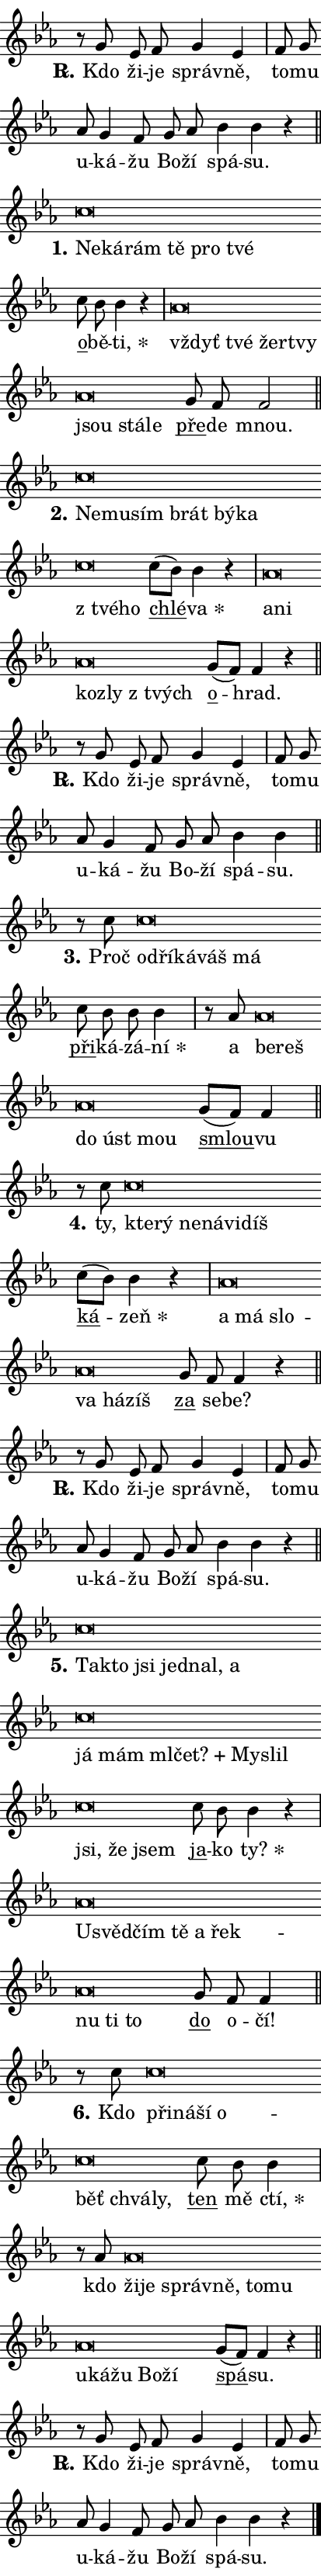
\version "2.22.1"
\header { tagline = "" }
\paper {
  indent = 0\cm
  top-margin = 0\cm
  right-margin = 0\cm
  bottom-margin = 0\cm
  left-margin = 0\cm
  paper-width = 7\cm
  page-breaking = #ly:one-page-breaking
  system-system-spacing.basic-distance = #11
  score-system-spacing.basic-distance = #11
  ragged-last = ##f
}


%% Author: Thomas Morley
%% https://lists.gnu.org/archive/html/lilypond-user/2020-05/msg00002.html
#(define (line-position grob)
"Returns position of @var[grob} in current system:
   @code{'start}, if at first time-step
   @code{'end}, if at last time-step
   @code{'middle} otherwise
"
  (let* ((col (ly:item-get-column grob))
         (ln (ly:grob-object col 'left-neighbor))
         (rn (ly:grob-object col 'right-neighbor))
         (col-to-check-left (if (ly:grob? ln) ln col))
         (col-to-check-right (if (ly:grob? rn) rn col))
         (break-dir-left
           (and
             (ly:grob-property col-to-check-left 'non-musical #f)
             (ly:item-break-dir col-to-check-left)))
         (break-dir-right
           (and
             (ly:grob-property col-to-check-right 'non-musical #f)
             (ly:item-break-dir col-to-check-right))))
        (cond ((eqv? 1 break-dir-left) 'start)
              ((eqv? -1 break-dir-right) 'end)
              (else 'middle))))

#(define (tranparent-at-line-position vctor)
  (lambda (grob)
  "Relying on @code{line-position} select the relevant enry from @var{vctor}.
Used to determine transparency,"
    (case (line-position grob)
      ((end) (not (vector-ref vctor 0)))
      ((middle) (not (vector-ref vctor 1)))
      ((start) (not (vector-ref vctor 2))))))

noteHeadBreakVisibility =
#(define-music-function (break-visibility)(vector?)
"Makes @code{NoteHead}s transparent relying on @var{break-visibility}"
#{
  \override NoteHead.transparent =
    #(tranparent-at-line-position break-visibility)
#})

#(define delete-ledgers-for-transparent-note-heads
  (lambda (grob)
    "Reads whether a @code{NoteHead} is transparent.
If so this @code{NoteHead} is removed from @code{'note-heads} from
@var{grob}, which is supposed to be @code{LedgerLineSpanner}.
As a result ledgers are not printed for this @code{NoteHead}"
    (let* ((nhds-array (ly:grob-object grob 'note-heads))
           (nhds-list
             (if (ly:grob-array? nhds-array)
                 (ly:grob-array->list nhds-array)
                 '()))
           ;; Relies on the transparent-property being done before
           ;; Staff.LedgerLineSpanner.after-line-breaking is executed.
           ;; This is fragile ...
           (to-keep
             (remove
               (lambda (nhd)
                 (ly:grob-property nhd 'transparent #f))
               nhds-list)))
      ;; TODO find a better method to iterate over grob-arrays, similiar
      ;; to filter/remove etc for lists
      ;; For now rebuilt from scratch
      (set! (ly:grob-object grob 'note-heads)  '())
      (for-each
        (lambda (nhd)
          (ly:pointer-group-interface::add-grob grob 'note-heads nhd))
        to-keep))))

hideNotes = {
  \noteHeadBreakVisibility #begin-of-line-visible
}
unHideNotes = {
  \noteHeadBreakVisibility #all-visible
}

% work-around for resetting accidentals
% https://lilypond.org/doc/v2.23/Documentation/notation/displaying-rhythms#unmetered-music
cadenzaMeasure = {
  \cadenzaOff
  \partial 1024 s1024
  \cadenzaOn
}

#(define-markup-command (accent layout props text) (markup?)
  "Underline accented syllable"
  (interpret-markup layout props
    #{\markup \override #'(offset . 4.3) \underline { #text }#}))

responsum = \markup \concat {
  "R" \hspace #-1.05 \path #0.1 #'((moveto 0 0.07) (lineto 0.9 0.8)) \hspace #0.05 "."
}

\layout {
    \context {
        \Staff
        \remove "Time_signature_engraver"
        \override LedgerLineSpanner.after-line-breaking = #delete-ledgers-for-transparent-note-heads
    }
    \context {
        \Voice {
            \override NoteHead.output-attributes = #'((class . "notehead"))
            \override Hairpin.height = #0.55
        }
    }
    \context {
        \Lyrics {
            \override StanzaNumber.output-attributes = #'((class . "stanzanumber"))
            \override LyricSpace.minimum-distance = #0.9
            \override LyricText.font-name = #"TeX Gyre Schola"
            \override LyricText.font-size = 1
            \override StanzaNumber.font-name = #"TeX Gyre Schola Bold"
            \override StanzaNumber.font-size = 1
        }
    }
}

% magnetic-lyrics.ily
%
%   written by
%     Jean Abou Samra <jean@abou-samra.fr>
%     Werner Lemberg <wl@gnu.org>
%
%   adapted by
%     Jiri Hon <jiri.hon@gmail.com>
%
% Version 2022-Apr-15

% https://www.mail-archive.com/lilypond-user@gnu.org/msg149350.html

#(define (Left_hyphen_pointer_engraver context)
   "Collect syllable-hyphen-syllable occurrences in lyrics and store
them in properties.  This engraver only looks to the left.  For
example, if the lyrics input is @code{foo -- bar}, it does the
following.

@itemize @bullet
@item
Set the @code{text} property of the @code{LyricHyphen} grob between
@q{foo} and @q{bar} to @code{foo}.

@item
Set the @code{left-hyphen} property of the @code{LyricText} grob with
text @q{foo} to the @code{LyricHyphen} grob between @q{foo} and
@q{bar}.
@end itemize

Use this auxiliary engraver in combination with the
@code{lyric-@/text::@/apply-@/magnetic-@/offset!} hook."
   (let ((hyphen #f)
         (text #f))
     (make-engraver
      (acknowledgers
       ((lyric-syllable-interface engraver grob source-engraver)
        (set! text grob)))
      (end-acknowledgers
       ((lyric-hyphen-interface engraver grob source-engraver)
        ;(when (not (grob::has-interface grob 'lyric-space-interface))
          (set! hyphen grob)));)
      ((stop-translation-timestep engraver)
       (when (and text hyphen)
         (ly:grob-set-object! text 'left-hyphen hyphen))
       (set! text #f)
       (set! hyphen #f)))))

#(define (lyric-text::apply-magnetic-offset! grob)
   "If the space between two syllables is less than the value in
property @code{LyricText@/.details@/.squash-threshold}, move the right
syllable to the left so that it gets concatenated with the left
syllable.

Use this function as a hook for
@code{LyricText@/.after-@/line-@/breaking} if the
@code{Left_@/hyphen_@/pointer_@/engraver} is active."
   (let ((hyphen (ly:grob-object grob 'left-hyphen #f)))
     (when hyphen
       (let ((left-text (ly:spanner-bound hyphen LEFT)))
         (when (grob::has-interface left-text 'lyric-syllable-interface)
           (let* ((common (ly:grob-common-refpoint grob left-text X))
                  (this-x-ext (ly:grob-extent grob common X))
                  (left-x-ext
                   (begin
                     ;; Trigger magnetism for left-text.
                     (ly:grob-property left-text 'after-line-breaking)
                     (ly:grob-extent left-text common X)))
                  ;; `delta` is the gap width between two syllables.
                  (delta (- (interval-start this-x-ext)
                            (interval-end left-x-ext)))
                  (details (ly:grob-property grob 'details))
                  (threshold (assoc-get 'squash-threshold details 0.2)))
             (when (< delta threshold)
               (let* (;; We have to manipulate the input text so that
                      ;; ligatures crossing syllable boundaries are not
                      ;; disabled.  For languages based on the Latin
                      ;; script this is essentially a beautification.
                      ;; However, for non-Western scripts it can be a
                      ;; necessity.
                      (lt (ly:grob-property left-text 'text))
                      (rt (ly:grob-property grob 'text))
                      (is-space (grob::has-interface hyphen 'lyric-space-interface))
                      (space (if is-space " " ""))
                      (space-markup (grob-interpret-markup grob " "))
                      (space-size (interval-length (ly:stencil-extent space-markup X)))
                      (extra-delta (if is-space space-size 0))
                      ;; Append new syllable.
                      (ltrt-space (if (and (string? lt) (string? rt))
                                (string-append lt space rt)
                                (make-concat-markup (list lt space rt))))
                      ;; Right-align `ltrt` to the right side.
                      (ltrt-space-markup (grob-interpret-markup
                               grob
                               (make-translate-markup
                                (cons (interval-length this-x-ext) 0)
                                (make-right-align-markup ltrt-space)))))
                 (begin
                   ;; Don't print `left-text`.
                   (ly:grob-set-property! left-text 'stencil #f)
                   ;; Set text and stencil (which holds all collected
                   ;; syllables so far) and shift it to the left.
                   (ly:grob-set-property! grob 'text ltrt-space)
                   (ly:grob-set-property! grob 'stencil ltrt-space-markup)
                   (ly:grob-translate-axis! grob (- (- delta extra-delta)) X))))))))))


#(define (lyric-hyphen::displace-bounds-first grob)
   ;; Make very sure this callback isn't triggered too early.
   (let ((left (ly:spanner-bound grob LEFT))
         (right (ly:spanner-bound grob RIGHT)))
     (ly:grob-property left 'after-line-breaking)
     (ly:grob-property right 'after-line-breaking)
     (ly:lyric-hyphen::print grob)))

squashThreshold = #0.4

\layout {
  \context {
    \Lyrics
    \consists #Left_hyphen_pointer_engraver
    \override LyricText.after-line-breaking =
      #lyric-text::apply-magnetic-offset!
    \override LyricHyphen.stencil = #lyric-hyphen::displace-bounds-first
    \override LyricText.details.squash-threshold = \squashThreshold
    \override LyricHyphen.minimum-distance = 0
    \override LyricHyphen.minimum-length = \squashThreshold
  }
}

squash = \override LyricText.details.squash-threshold = 9999
unSquash = \override LyricText.details.squash-threshold = \squashThreshold

left = \override LyricText.self-alignment-X = #LEFT
unLeft = \revert LyricText.self-alignment-X

starOffset = #(lambda (grob) 
                (let ((x_offset (ly:self-alignment-interface::aligned-on-x-parent grob)))
                  (if (= x_offset 0) 0 (+ x_offset 1.2))))

star = #(define-music-function (syllable)(string?)
"Append star separator at the end of a syllable"
#{
  \once \override LyricText.X-offset = #starOffset
  \lyricmode { \markup {
    #syllable
    \override #'((font-name . "TeX Gyre Schola Bold")) \hspace #0.2 \lower #0.65 \larger "*"
  } }
#})

starAccent = #(define-music-function (syllable)(string?)
"Append star separator at the end of a syllable and make accent"
#{
  \once \override LyricText.X-offset = #starOffset
  \lyricmode { \markup {
    \accent #syllable
    \override #'((font-name . "TeX Gyre Schola Bold")) \hspace #0.2 \lower #0.65 \larger "*"
  } }
#})

breath = #(define-music-function (syllable)(string?)
"Append breathing indicator at the end of a syllable"
#{
  \lyricmode { \markup { #syllable "+" } }
#})

optionalBreath = #(define-music-function (syllable)(string?)
"Append optional breathing indicator at the end of a syllable"
#{
  \lyricmode { \markup { #syllable "(+)" } }
#})


\score {
    <<
        \new Voice = "melody" { \cadenzaOn \key es \major \relative { r8 g' es f g4 es \cadenzaMeasure \bar "|" f8 g \bar "" as g4 f8 \bar "" g as \bar "" bes4 bes r \cadenzaMeasure \bar "||" \break }
\relative { c''\breve*1/16 \hideNotes \breve*1/16 \bar "" \breve*1/16 \bar "" \breve*1/16 \bar "" \breve*1/16 \breve*1/16 \bar "" \unHideNotes \bar "" c8 bes bes4 r \cadenzaMeasure \bar "|" as\breve*1/16 \hideNotes \breve*1/16 \bar "" \breve*1/16 \bar "" \breve*1/16 \bar "" \breve*1/16 \bar "" \breve*1/16 \breve*1/16 \bar "" \unHideNotes \bar "" g8 f f2 \cadenzaMeasure \bar "||" \break }
\relative { c''\breve*1/16 \hideNotes \breve*1/16 \bar "" \breve*1/16 \bar "" \breve*1/16 \bar "" \breve*1/16 \bar "" \breve*1/16 \bar "" \breve*1/16 \breve*1/16 \bar "" \unHideNotes \bar "" c8[( bes)] bes4 r \cadenzaMeasure \bar "|" as\breve*1/16 \hideNotes \breve*1/16 \bar "" \breve*1/16 \bar "" \breve*1/16 \breve*1/16 \bar "" \unHideNotes \bar "" g8[( f)] f4 r \cadenzaMeasure \bar "||" \break }
\relative { r8 g' es f g4 es \cadenzaMeasure \bar "|" f8 g \bar "" as g4 f8 \bar "" g as \bar "" bes4 bes \cadenzaMeasure \bar "||" \break }
\relative { r8 c''8 c\breve*1/16 \hideNotes \breve*1/16 \bar "" \breve*1/16 \bar "" \breve*1/16 \breve*1/16 \bar "" \unHideNotes \bar "" c8 bes bes bes4 \cadenzaMeasure \bar "|" r8 as8 as\breve*1/16 \hideNotes \breve*1/16 \bar "" \breve*1/16 \bar "" \breve*1/16 \breve*1/16 \bar "" \unHideNotes \bar "" g8[( f)] f4 \cadenzaMeasure \bar "||" \break }
\relative { r8 c''8 c\breve*1/16 \hideNotes \breve*1/16 \bar "" \breve*1/16 \bar "" \breve*1/16 \bar "" \breve*1/16 \breve*1/16 \bar "" \unHideNotes \bar "" c8[( bes)] bes4 r \cadenzaMeasure \bar "|" as\breve*1/16 \hideNotes \breve*1/16 \bar "" \breve*1/16 \bar "" \breve*1/16 \bar "" \breve*1/16 \breve*1/16 \bar "" \unHideNotes \bar "" g8 f f4 r \cadenzaMeasure \bar "||" \break }
\relative { r8 g' es f g4 es \cadenzaMeasure \bar "|" f8 g \bar "" as g4 f8 \bar "" g as \bar "" bes4 bes r \cadenzaMeasure \bar "||" \break }
\relative { c''\breve*1/16 \hideNotes \breve*1/16 \bar "" \breve*1/16 \bar "" \breve*1/16 \bar "" \breve*1/16 \bar "" \breve*1/16 \bar "" \breve*1/16 \bar "" \breve*1/16 \bar "" \breve*1/16 \bar "" \breve*1/16 \bar "" \breve*1/16 \bar "" \breve*1/16 \bar "" \breve*1/16 \bar "" \breve*1/16 \breve*1/16 \bar "" \unHideNotes \bar "" c8 bes bes4 r \cadenzaMeasure \bar "|" as\breve*1/16 \hideNotes \breve*1/16 \bar "" \breve*1/16 \bar "" \breve*1/16 \bar "" \breve*1/16 \bar "" \breve*1/16 \bar "" \breve*1/16 \bar "" \breve*1/16 \breve*1/16 \bar "" \unHideNotes \bar "" g8 f f4 \cadenzaMeasure \bar "||" \break }
\relative { r8 c''8 c\breve*1/16 \hideNotes \breve*1/16 \bar "" \breve*1/16 \bar "" \breve*1/16 \bar "" \breve*1/16 \bar "" \breve*1/16 \breve*1/16 \bar "" \unHideNotes \bar "" c8 bes bes4 \cadenzaMeasure \bar "|" r8 as8 as\breve*1/16 \hideNotes \breve*1/16 \bar "" \breve*1/16 \bar "" \breve*1/16 \bar "" \breve*1/16 \bar "" \breve*1/16 \bar "" \breve*1/16 \bar "" \breve*1/16 \bar "" \breve*1/16 \bar "" \breve*1/16 \breve*1/16 \bar "" \unHideNotes \bar "" g8[( f)] f4 r \cadenzaMeasure \bar "||" \break }
\relative { r8 g' es f g4 es \cadenzaMeasure \bar "|" f8 g \bar "" as g4 f8 \bar "" g as \bar "" bes4 bes r \cadenzaMeasure \bar "||" \break } \bar "|." }
        \new Lyrics \lyricsto "melody" { \lyricmode { \set stanza = \responsum
Kdo ži -- je správ -- ně, to -- mu u -- ká -- žu Bo -- ží spá -- su.
\set stanza = "1."
\left Ne -- \squash ká -- rám tě pro tvé \unLeft \unSquash \markup \accent o -- bě -- \star ti, \left vždyť \squash tvé žer -- tvy jsou stá -- le \unLeft \unSquash \markup \accent pře -- de mnou.
\set stanza = "2."
\left Ne -- \squash mu -- sím brát bý -- ka "z tvé" -- ho \unLeft \unSquash \markup \accent chlé -- \star va \left a -- \squash ni koz -- ly "z tvých" \unLeft \unSquash \markup \accent o -- hrad.
\set stanza = \responsum
Kdo ži -- je správ -- ně, to -- mu u -- ká -- žu Bo -- ží spá -- su.
\set stanza = "3."
Proč \left od -- \squash ří -- ká -- váš má \unLeft \unSquash \markup \accent při -- ká -- zá -- \star ní a \left be -- \squash reš do úst mou \unLeft \unSquash \markup \accent smlou -- vu
\set stanza = "4."
ty, \left kte -- \squash rý ne -- ná -- vi -- díš \unLeft \unSquash \markup \accent ká -- \star zeň \left a \squash má slo -- va há -- zíš \unLeft \unSquash \markup \accent za se -- be?
\set stanza = \responsum
Kdo ži -- je správ -- ně, to -- mu u -- ká -- žu Bo -- ží spá -- su.
\set stanza = "5."
\left Tak -- \squash to jsi jed -- nal, a já mám ml -- \breath "čet?" My -- slil jsi, že jsem \unLeft \unSquash \markup \accent ja -- ko \star ty? \left U -- \squash svěd -- čím tě a řek -- nu ti to \unLeft \unSquash \markup \accent do o -- čí!
\set stanza = "6."
Kdo \left při -- \squash ná -- ší o -- běť chvá -- ly, \unLeft \unSquash \markup \accent ten mě \star ctí, kdo \left ži -- \squash je správ -- ně, to -- mu u -- ká -- žu Bo -- ží \unLeft \unSquash \markup \accent spá -- su.
\set stanza = \responsum
Kdo ži -- je správ -- ně, to -- mu u -- ká -- žu Bo -- ží spá -- su. } }
    >>
    \layout {}
}
